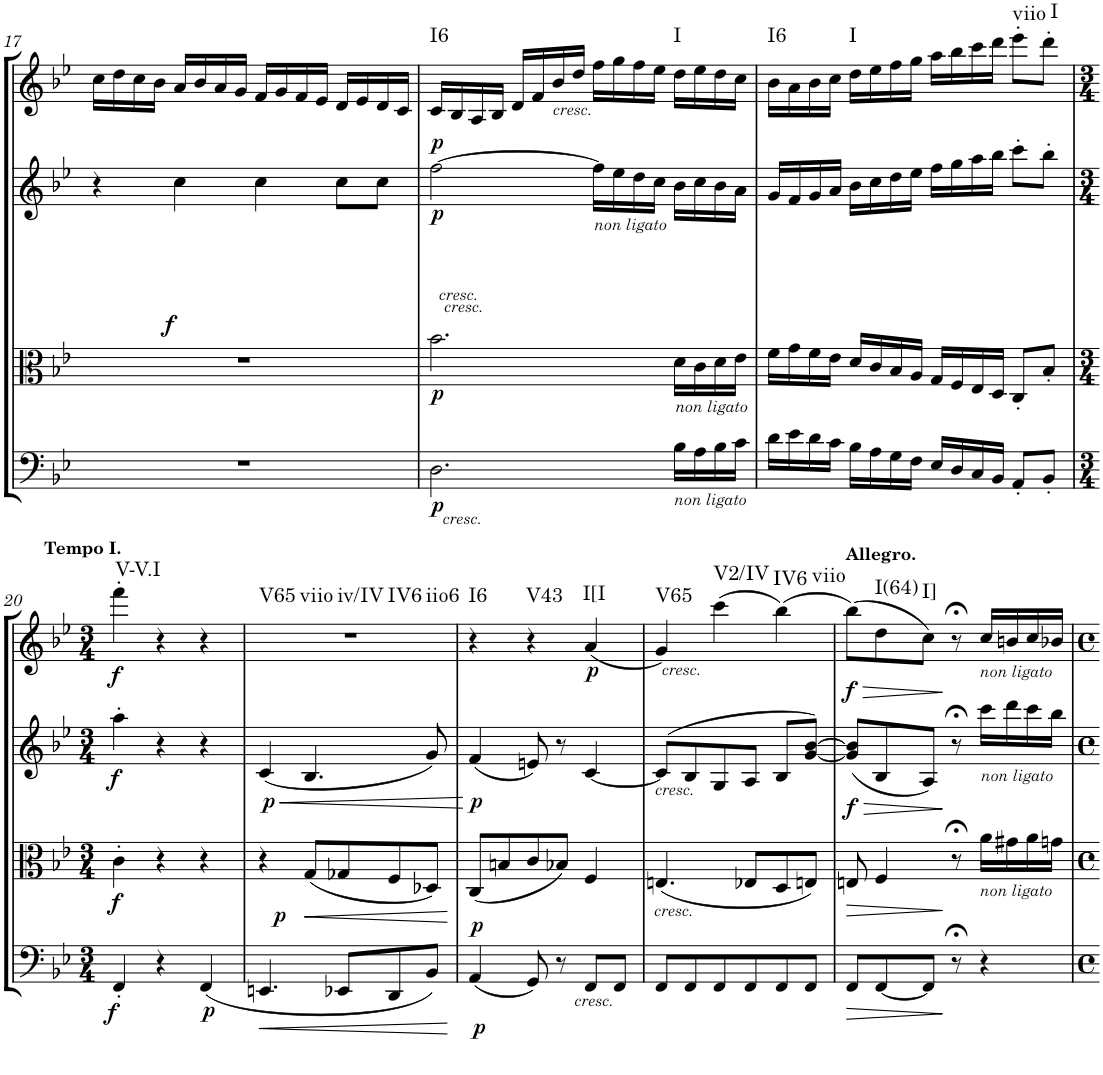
**kern	**dynam	**kern	**dynam	**kern	**dynam	**kern	**dynam	**harte
*part4	*part4	*part3	*part3	*part2	*part2	*part1	*part1	*part1
*staff4	*staff4	*staff3	*staff3	*staff2	*staff2	*staff1	*staff1	*
*I"Violoncello.	*	*I"Viola.	*	*I"Violino II.	*	*I"Violino I.	*	*
*I'Vc	*	*I'Vla	*	*I'Vln	*	*I'Vln	*	*
!!LO:PB:g=z
*clefC4	*	*clefC3	*	*clefG2	*	*clefG2	*	*
*k[b-e-]	*	*k[b-e-]	*	*k[b-e-]	*	*k[b-e-]	*	*
*B-:	*	*B-:	*	*B-:	*	*B-:	*	*
*M4/4	*	*M4/4	*	*M4/4	*	*M4/4	*	*
*met(c)	*	*met(c)	*	*met(c)	*	*met(c)	*	*
=17	=17	=17	=17	=17	=17	=17	=17	=17
!	!	!	!LO:DY:a	!	!	!	!	!
1r	.	1r	f	4r	.	16cc\LL	.	.
.	.	.	.	.	.	16dd\	.	.
.	.	.	.	.	.	16cc\	.	.
.	.	.	.	.	.	16b-\JJ	.	.
.	.	.	.	4cc\	.	16a/LL	.	.
.	.	.	.	.	.	16b-/	.	.
.	.	.	.	.	.	16a/	.	.
.	.	.	.	.	.	16g/JJ	.	.
.	.	.	.	4cc\	.	16f/LL	.	.
.	.	.	.	.	.	16g/	.	.
.	.	.	.	.	.	16f/	.	.
.	.	.	.	.	.	16e-/JJ	.	.
.	.	.	.	8cc\L	.	16d/LL	.	.
.	.	.	.	.	.	16e-/	.	.
.	.	.	.	8cc\J	.	16d/	.	.
.	.	.	.	.	.	16c/JJ	.	.
=18	=18	=18	=18	=18	=18	=18	=18	=18
!	!LO:DY:b	!	!LO:DY:b	!	!LO:DY:b	!	!	!
!	!	!	!	!	!LO:DY:n=1:a	!	!	!LO:H:kt=I6
2.D\	p	2.b-\	p	[2ff\	p p	16c/LL	.	N
.	.	.	.	.	.	16B-/	.	.
.	.	.	.	.	.	16A/	.	.
.	.	.	.	.	.	16B-/JJ	.	.
.	.	.	.	.	.	16d/LL	.	.
.	.	.	.	.	.	16f/	.	.
!	!	!	!	!	!	!LO:TX:b:i:t=cresc.	!	!
.	.	.	.	.	.	16b-/	.	.
.	.	.	.	.	.	16dd/JJ	.	.
!	!	!	!	!LO:TX:b:i:t=cresc.	!	!	!	!
!	!	!	!	!LO:TX:b:i:t=non ligato	!	!	!	!
.	.	.	.	16ff\LL]	.	16ff\LL	.	.
.	.	.	.	16ee-\	.	16gg\	.	.
.	.	.	.	16dd\	.	16ff\	.	.
.	.	.	.	16cc\JJ	.	16ee-\JJ	.	.
!	!	!LO:TX:a:i:t=cresc.	!	!	!	!	!	!
!	!	!LO:TX:b:i:t=non ligato	!	!	!	!	!	!
!LO:TX:b:i:t=cresc.	!	!	!	!	!	!	!	!
!LO:TX:b:i:t=non ligato	!	!	!	!	!	!	!	!LO:H:kt=I
16B-\LL	.	16d\LL	.	16b-\LL	.	16dd\LL	.	N
16A\	.	16c\	.	16cc\	.	16ee-\	.	.
16B-\	.	16d\	.	16b-\	.	16dd\	.	.
16c\JJ	.	16e-\JJ	.	16a\JJ	.	16cc\JJ	.	.
=19	=19	=19	=19	=19	=19	=19	=19	=19
!	!	!	!	!	!	!	!	!LO:H:kt=I6
16d\LL	.	16f\LL	.	16g/LL	.	16b-\LL	.	N
16e-\	.	16g\	.	16f/	.	16a\	.	.
16d\	.	16f\	.	16g/	.	16b-\	.	.
16c\JJ	.	16e-\JJ	.	16a/JJ	.	16cc\JJ	.	.
!	!	!	!	!	!	!	!	!LO:H:kt=I
16B-\LL	.	16d/LL	.	16b-\LL	.	16dd\LL	.	N
16A\	.	16c/	.	16cc\	.	16ee-\	.	.
16G\	.	16B-/	.	16dd\	.	16ff\	.	.
16F\JJ	.	16A/JJ	.	16ee-\JJ	.	16gg\JJ	.	.
16E-/LL	.	16G/LL	.	16ff\LL	.	16aa\LL	.	.
16D/	.	16F/	.	16gg\	.	16bb-\	.	.
16C/	.	16E-/	.	16aa\	.	16ccc\	.	.
16BB-/JJ	.	16D/JJ	.	16bb-\JJ	.	16ddd\JJ	.	.
!	!	!	!	!	!	!	!	!LO:H:kt=viio
8AA'/L	.	8C'/L	.	8ccc'\L	.	8eee-'\L	.	N
!	!	!	!	!	!	!	!	!LO:H:kt=I
8BB-'/J	.	8B-'/J	.	8bb-'\J	.	8ddd'\J	.	N
!!LO:LB:g=z
=20	=20	=20	=20	=20	=20	=20	=20	=20
*M3/4	*	*M3/4	*	*M3/4	*	*M3/4	*	*
!	!	!	!	!	!	!LO:TX:a:B:t=Tempo I.	!	!
!	!LO:DY:b	!	!LO:DY:b	!	!LO:DY:b	!	!LO:DY:b	!LO:H:kt=V-V.I
4FF'/	f	4c'\	f	4aa'\	f	4fff'\	f	N
4r	.	4r	.	4r	.	4r	.	.
!	!LO:DY:b	!	!	!	!	!	!	!
(<4FF/	p	4r	.	4r	.	4r	.	.
=21	=21	=21	=21	=21	=21	=21	=21	=21
!	!LO:HP:b	!	!	!	!LO:HP:b	!	!	!
!	!	!	!	!	!LO:DY:n=1:b	!	!	!LO:H:n=1:kt=V65
!	!	!	!	!	!	!	!	!LO:H:n=2:kt=viio
!	!	!	!	!	!	!	!	!LO:H:n=3:kt=iv/IV
!	!	!	!	!	!	!	!	!LO:H:n=4:kt=IV6
!	!	!	!	!	!	!	!	!LO:H:n=5:kt=iio6
4.EEn/	<	4r	.	(4c/	< p	2.r	.	N N N N N
!	!	!	!LO:HP:b	!	!	!	!	!
.	.	(8G/L	<	4.B-/	.	.	.	.
!	!LO:DY:a	!	!	!	!	!	!	!
8EE-X/L	p	8G-X/	.	.	.	.	.	.
8DD/	.	8F/	.	.	.	.	.	.
8BB-/J)	.	8D-X/J)	.	8g/)	.	.	.	.
.	[	.	[	.	[	.	.	.
=22	=22	=22	=22	=22	=22	=22	=22	=22
!	!LO:DY:b	!	!	!	!	!	!	!
!	!LO:DY:n=1:a	!	!	!	!LO:DY:b	!	!	!LO:H:kt=I6
(4AA/	p p	(8C/L	.	(4f/	p	4r	.	N
.	.	8Bn/	.	.	.	.	.	.
!	!	!	!	!	!	!	!	!LO:H:kt=V43
8GG/)	.	8c/	.	8en/)	.	4r	.	N
8r	.	8B-X/J)	.	8r	.	.	.	.
!	!	!	!	!	!	!	!LO:DY:b	!LO:H:kt=I[I
8FF/L	.	4F/	.	[4c/	.	(4a/	p	N
8FF/J	.	.	.	.	.	.	.	.
=23	=23	=23	=23	=23	=23	=23	=23	=23
!	!	!	!	!LO:TX:b:i:t=cresc.	!	!	!	!
!	!	!LO:TX:b:i:t=cresc.	!	!	!	!	!	!
!LO:TX:b:i:t=cresc.	!	!	!	!	!	!	!	!LO:H:kt=V65
8FF/L	.	(4.En/	.	(>8c/L]	.	4g/)	.	N
8FF/	.	.	.	8B-/	.	.	.	.
!	!	!	!	!	!	!LO:TX:b:i:t=cresc.	!	!LO:H:kt=V2/IV
8FF/	.	.	.	8G/	.	(4ccc\	.	N
8FF/	.	8E-X/L	.	8A/J	.	.	.	.
!	!	!	!	!	!	!	!	!LO:H:n=1:kt=IV6
!	!	!	!	!	!	!	!	!LO:H:n=2:kt=viio
8FF/	.	8D/	.	8B-/L	.	(4bb-\)	.	N N
8FF/J	.	8En/J)	.	[8g/ [8b-/J)	.	.	.	.
=24	=24	=24	=24	=24	=24	=24	=24	=24
!	!	!	!	!	!	!LO:TX:a:B:t=Allegro.	!	!
!	!LO:HP:b	!	!LO:HP:b	!	!LO:HP:b	!	!LO:HP:b	!
!	!	!	!	!	!LO:DY:n=1:b	!	!LO:DY:n=1:b	!
8FF/L	>	8En/	>	(8g/] 8b-/]L	> f	(8bb-\L)	> f	.
!	!	!	!	!	!	!	!	!LO:H:kt=I(64)
[8FF/	.	4F/	.	8B-/	.	8dd\	.	N
!	!	!	!	!	!	!	!	!LO:H:kt=I]
8FF/J]	.	.	.	8A/J)	.	8cc\J)	.	N
8r;<	]	8r;<	]	8r;<	]	8r;<	]	.
!	!	!	!	!	!	!LO:TX:b:i:t=non ligato	!	!
!	!	!	!	!LO:TX:b:i:t=non ligato	!	!	!	!
!	!	!LO:TX:b:i:t=non ligato	!	!	!	!	!	!
4r	.	16a\LL	.	16ccc\LL	.	16cc/LL	.	.
.	.	16g#X\	.	16ddd\	.	16bn/	.	.
.	.	16a\	.	16ccc\	.	16cc/	.	.
.	.	16gn\JJ	.	16bb-\JJ	.	16b-X/JJ	.	.
=	=	=	=	=	=	=	=	=
*-	*-	*-	*-	*-	*-	*-	*-	*-
